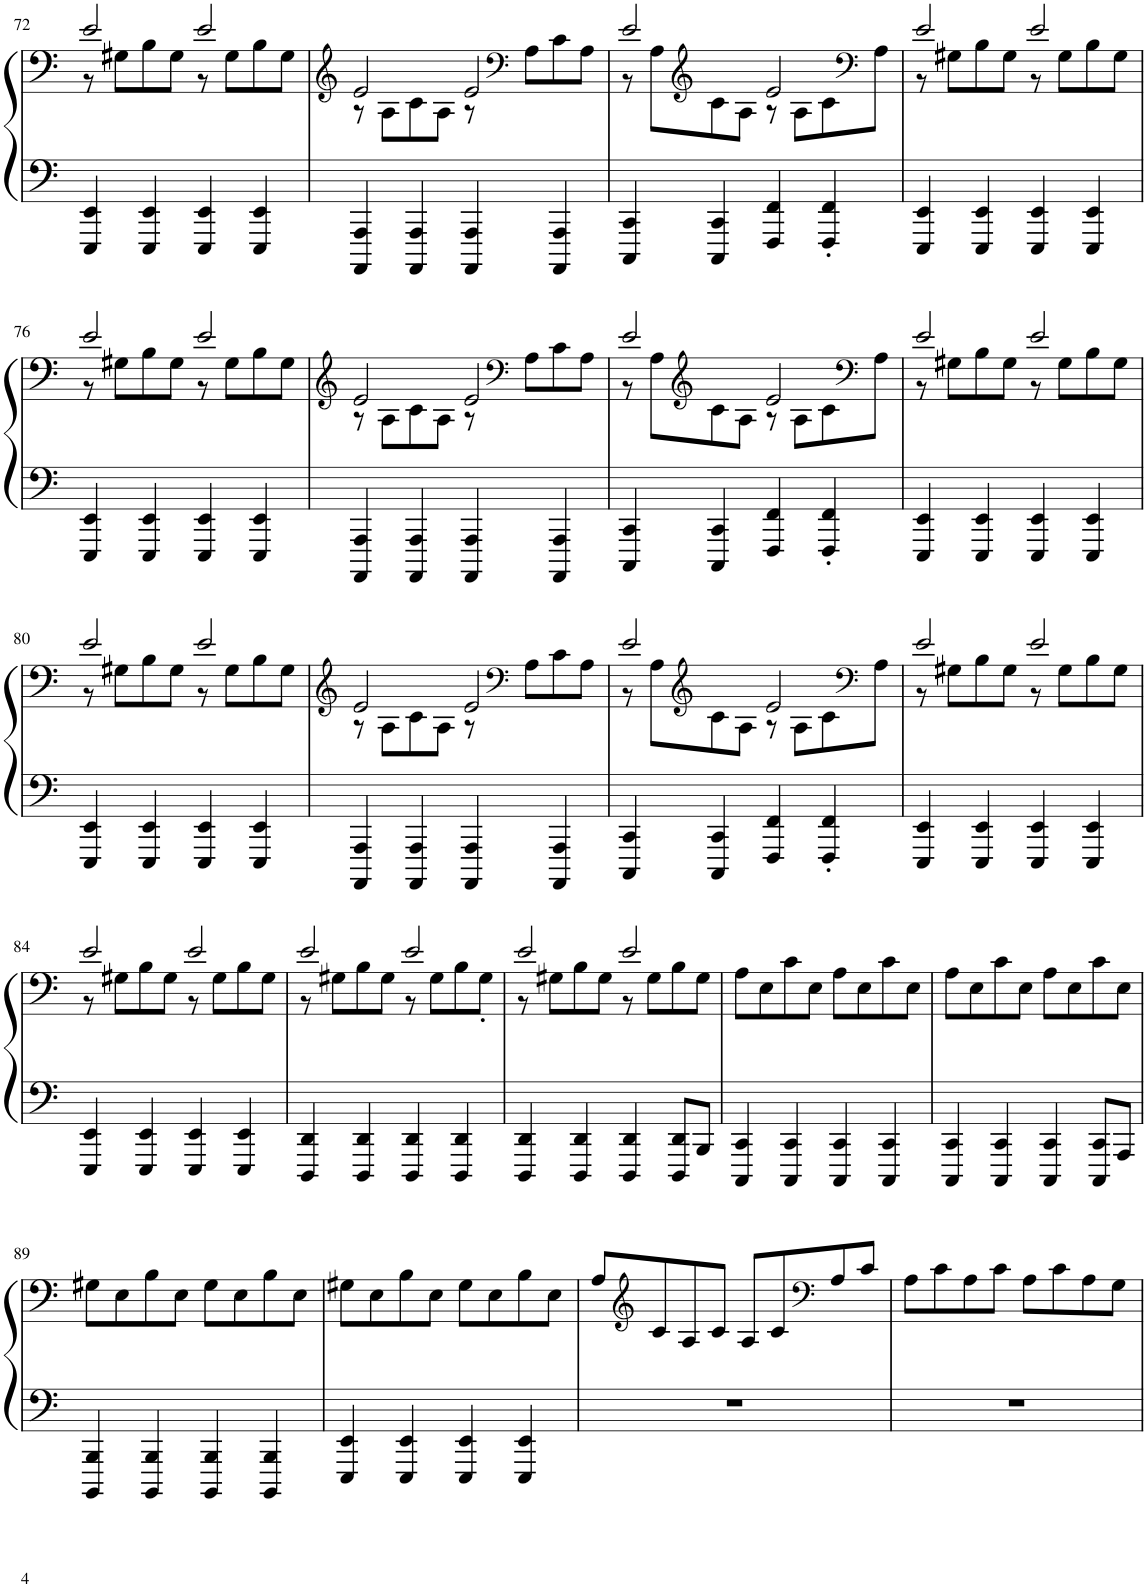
**kern	**kern
*part1	*part1
*staff2	*staff1
*I"Piano, Piano RH	*
*I'Pno.	*
!!LO:PB:g=z
*clefF4	*clefF4
*k[]	*k[]
*M4/4	*M4/4
=72	=72
*	*^
4EEE/ 4EE/	2e/	8r
.	.	8G#X\L
4EEE/ 4EE/	.	8B\
.	.	8G#\J
4EEE/ 4EE/	2e/	8r
.	.	8G#\L
4EEE/ 4EE/	.	8B\
.	.	8G#\J
=73	=73	=73
*	*clefG2	*
4AAAA/ 4AAA/	2e/	8r
.	.	8A\L
4AAAA/ 4AAA/	.	8c\
.	.	8A\J
4AAAA/ 4AAA/	2e/	8r
*	*clefF4	*
.	.	8A\L
4AAAA/ 4AAA/	.	8c\
.	.	8A\J
=74	=74	=74
4CCC/ 4CC/	2e/	8r
.	.	8A\L
*	*clefG2	*
4CCC/ 4CC/	.	8c\
.	.	8A\J
4FFF/ 4FF/	2e/	8r
.	.	8A\L
4FFF/' 4FF/'	.	8c\
*	*clefF4	*
.	.	8A\J
=75	=75	=75
4EEE/ 4EE/	2e/	8r
.	.	8G#X\L
4EEE/ 4EE/	.	8B\
.	.	8G#\J
4EEE/ 4EE/	2e/	8r
.	.	8G#\L
4EEE/ 4EE/	.	8B\
.	.	8G#\J
!!LO:LB:g=z	!!
=76	=76	=76
4EEE/ 4EE/	2e/	8r
.	.	8G#X\L
4EEE/ 4EE/	.	8B\
.	.	8G#\J
4EEE/ 4EE/	2e/	8r
.	.	8G#\L
4EEE/ 4EE/	.	8B\
.	.	8G#\J
=77	=77	=77
*	*clefG2	*
4AAAA/ 4AAA/	2e/	8r
.	.	8A\L
4AAAA/ 4AAA/	.	8c\
.	.	8A\J
4AAAA/ 4AAA/	2e/	8r
*	*clefF4	*
.	.	8A\L
4AAAA/ 4AAA/	.	8c\
.	.	8A\J
=78	=78	=78
4CCC/ 4CC/	2e/	8r
.	.	8A\L
*	*clefG2	*
4CCC/ 4CC/	.	8c\
.	.	8A\J
4FFF/ 4FF/	2e/	8r
.	.	8A\L
4FFF/' 4FF/'	.	8c\
*	*clefF4	*
.	.	8A\J
=79	=79	=79
4EEE/ 4EE/	2e/	8r
.	.	8G#X\L
4EEE/ 4EE/	.	8B\
.	.	8G#\J
4EEE/ 4EE/	2e/	8r
.	.	8G#\L
4EEE/ 4EE/	.	8B\
.	.	8G#\J
!!LO:LB:g=z	!!
=80	=80	=80
4EEE/ 4EE/	2e/	8r
.	.	8G#X\L
4EEE/ 4EE/	.	8B\
.	.	8G#\J
4EEE/ 4EE/	2e/	8r
.	.	8G#\L
4EEE/ 4EE/	.	8B\
.	.	8G#\J
=81	=81	=81
*	*clefG2	*
4AAAA/ 4AAA/	2e/	8r
.	.	8A\L
4AAAA/ 4AAA/	.	8c\
.	.	8A\J
4AAAA/ 4AAA/	2e/	8r
*	*clefF4	*
.	.	8A\L
4AAAA/ 4AAA/	.	8c\
.	.	8A\J
=82	=82	=82
4CCC/ 4CC/	2e/	8r
.	.	8A\L
*	*clefG2	*
4CCC/ 4CC/	.	8c\
.	.	8A\J
4FFF/ 4FF/	2e/	8r
.	.	8A\L
4FFF/' 4FF/'	.	8c\
*	*clefF4	*
.	.	8A\J
=83	=83	=83
4EEE/ 4EE/	2e/	8r
.	.	8G#X\L
4EEE/ 4EE/	.	8B\
.	.	8G#\J
4EEE/ 4EE/	2e/	8r
.	.	8G#\L
4EEE/ 4EE/	.	8B\
.	.	8G#\J
!!LO:LB:g=z	!!
=84	=84	=84
4EEE/ 4EE/	2e/	8r
.	.	8G#X\L
4EEE/ 4EE/	.	8B\
.	.	8G#\J
4EEE/ 4EE/	2e/	8r
.	.	8G#\L
4EEE/ 4EE/	.	8B\
.	.	8G#\J
=85	=85	=85
4DDD/ 4DD/	2e/	8r
.	.	8G#X\L
4DDD/ 4DD/	.	8B\
.	.	8G#\J
4DDD/ 4DD/	2e/	8r
.	.	8G#\L
4DDD/ 4DD/	.	8B\
.	.	8G#'\J
=86	=86	=86
4DDD/ 4DD/	2e/	8r
.	.	8G#X\L
4DDD/ 4DD/	.	8B\
.	.	8G#\J
4DDD/ 4DD/	2e/	8r
.	.	8G#\L
8DDD/ 8DD/L	.	8B\
8BBB/J	.	8G#\J
*	*v	*v
=87	=87
4CCC/ 4CC/	8A\L
.	8E\
4CCC/ 4CC/	8c\
.	8E\J
4CCC/ 4CC/	8A\L
.	8E\
4CCC/ 4CC/	8c\
.	8E\J
=88	=88
4CCC/ 4CC/	8A\L
.	8E\
4CCC/ 4CC/	8c\
.	8E\J
4CCC/ 4CC/	8A\L
.	8E\
8CCC/ 8CC/L	8c\
8AAA/J	8E\J
!!LO:LB:g=z
=89	=89
4BBBB/ 4BBB/	8G#X\L
.	8E\
4BBBB/ 4BBB/	8B\
.	8E\J
4BBBB/ 4BBB/	8G#\L
.	8E\
4BBBB/ 4BBB/	8B\
.	8E\J
=90	=90
4EEE/ 4EE/	8G#X\L
.	8E\
4EEE/ 4EE/	8B\
.	8E\J
4EEE/ 4EE/	8G#\L
.	8E\
4EEE/ 4EE/	8B\
.	8E\J
=91	=91
1r	8A/L
*	*clefG2
.	8c/
.	8A/
.	8c/J
.	8A/L
.	8c/
*	*clefF4
.	8A/
.	8c/J
=92	=92
1r	8A\L
.	8c\
.	8A\
.	8c\J
.	8A\L
.	8c\
.	8A\
.	8G\J
=	=
*-	*-
